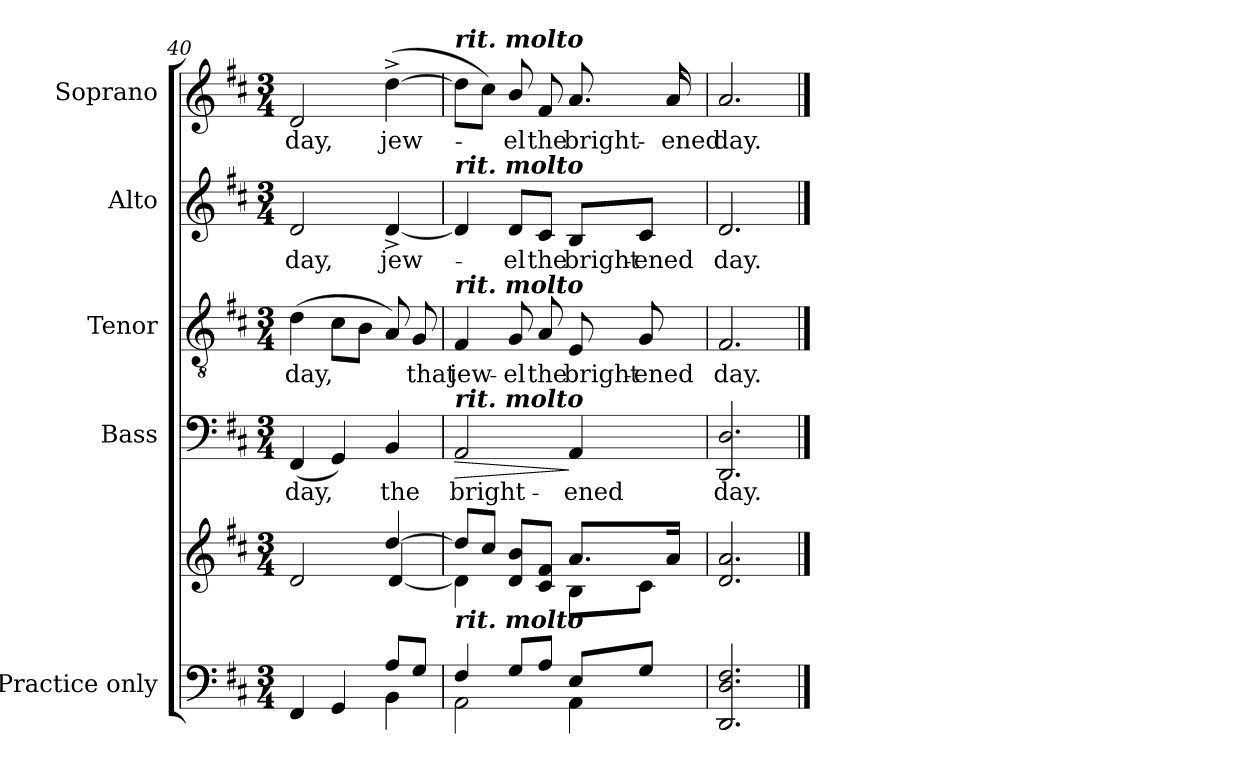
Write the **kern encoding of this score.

**kern	**kern	**kern	**text	**dynam	**kern	**text	**kern	**text	**kern	**text
*part5	*part5	*part4	*part4	*part4	*part3	*part3	*part2	*part2	*part1	*part1
*staff6	*staff5	*staff4	*staff4	*staff4	*staff3	*staff3	*staff2	*staff2	*staff1	*staff1
*I"Practice only	*	*I"Bass	*	*	*I"Tenor	*	*I"Alto	*	*I"Soprano	*
*	*	*I'B	*	*	*I'T	*	*I'A	*	*I'S	*
*clefF4	*clefG2	*clefF4	*	*	*clefGv2	*	*clefG2	*	*clefG2	*
*k[f#c#]	*k[f#c#]	*k[f#c#]	*	*	*k[f#c#]	*	*k[f#c#]	*	*k[f#c#]	*
*D:	*D:	*D:	*	*	*D:	*	*D:	*	*D:	*
*M3/4	*M3/4	*M3/4	*	*	*M3/4	*	*M3/4	*	*M3/4	*
=40	=40	=40	=40	=40	=40	=40	=40	=40	=40	=40
*^	*^	*	*	*	*	*	*	*	*	*
!	!	!	!	!	!LO:LY:b	!	!	!LO:LY:b	!	!LO:LY:b	!	!LO:LY:b
2ryy	4FF#/	2d	4ryy	(<4FF#	day,	.	(>4d	day,	2d	day,	2d	day,
.	4GG/	.	4ryy	4GG)	.	.	8c#L	.	.	.	.	.
.	.	.	.	.	.	.	8BJ	.	.	.	.	.
!	!	!	!	!	!LO:LY:b	!	!	!	!	!LO:LY:b	!	!LO:LY:b
8A/L	4BB\	[4dd/	[4d/	4BB	the	.	8A)	.	[4d^	jew-	(>[4dd^	jew-
!	!	!	!	!	!	!	!	!LO:LY:b	!	!	!	!
8G/J	.	.	.	.	.	.	8G	that	.	.	.	.
=41	=41	=41	=41	=41	=41	=41	=41	=41	=41	=41	=41	=41
!	!	!	!	!	!	!	!	!	!	!	!LO:TX:a:Bi:t=rit. molto	!
!	!	!	!	!	!	!	!	!	!LO:TX:a:Bi:t=rit. molto	!	!	!
!	!	!	!	!	!	!	!LO:TX:a:Bi:t=rit. molto	!	!	!	!	!
!	!	!	!	!LO:TX:a:Bi:t=rit. molto	!	!	!	!	!	!	!	!
!LO:TX:a:Bi:t=rit. molto	!	!	!	!	!	!	!	!	!	!	!	!
!	!	!	!	!	!LO:LY:b	!LO:HP:b	!	!LO:LY:b	!	!	!	!
4F#/	2AA\	8dd/L]	4d\]	2AA	bright-	>	4F#	jew-	4d]	.	8ddL]	.
.	.	8cc#/J	.	.	.	.	.	.	.	.	8cc#J)	.
!	!	!	!	!	!	!	!	!LO:LY:b	!	!LO:LY:b	!	!LO:LY:b
8G/L	.	8d 8bL	4ryy	.	.	.	8G	-el	8d/L	el	8b/	el
!	!	!	!	!	!	!	!	!LO:LY:b	!	!LO:LY:b	!	!LO:LY:b
8A/J	.	8c# 8f#J	.	.	.	.	8A	the	8c#/J	the	8f#	the
!	!	!	!	!	!LO:LY:b	!	!	!LO:LY:b	!	!LO:LY:b	!	!LO:LY:b
8E/L	4AA\	8.aL	8B\L	4AA	-ened	]	8E	bright-	8B/L	bright-	8.a	bright-
!	!	!	!	!	!	!	!	!LO:LY:b	!	!LO:LY:b	!	!
8G/J	.	.	8c#\J	.	.	.	8G	-ened	8c#/J	-ened	.	.
!	!	!	!	!	!	!	!	!	!	!	!	!LO:LY:b
.	.	16aJ	.	.	.	.	.	.	.	.	16a	-ened
=42	=42	=42	=42	=42	=42	=42	=42	=42	=42	=42	=42	=42
!	!LO:N:vis=1	!	!LO:N:vis=1	!	!LO:LY:b	!	!	!LO:LY:b	!	!LO:LY:b	!	!LO:LY:b
2.DD/ 2.D/ 2.F#/	2.ryy	2.d 2.a	2.ryy	2.DD 2.D	day.	.	2.F#	day.	2.d	day.	2.a	day.
*v	*v	*	*	*	*	*	*	*	*	*	*	*
*	*v	*v	*	*	*	*	*	*	*	*	*
==	==	==	==	==	==	==	==	==	==	==
*-	*-	*-	*-	*-	*-	*-	*-	*-	*-	*-
